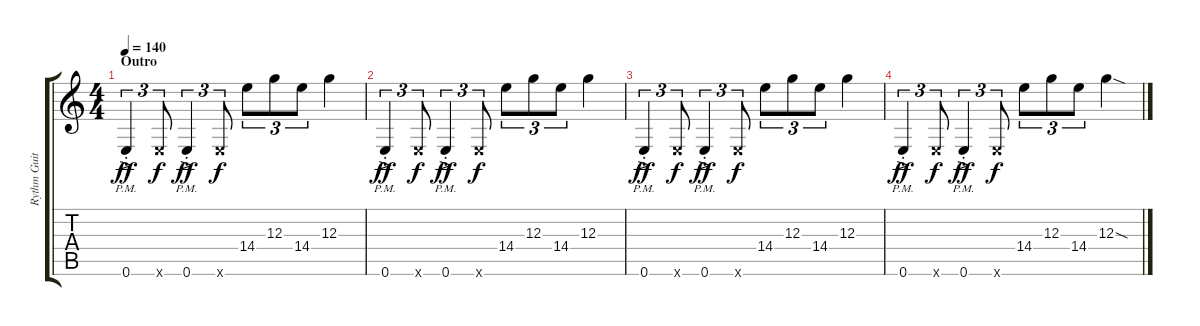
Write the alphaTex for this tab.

\track ("Rythm Guitar (Aidan Nemeth)" "Rythm Guit") {instrument overdrivenguitar}
\staff {score tabs}
\tuning (E4 B3 G3 D3 A2 E2) {hide}
\ts (4 4)
\section ("" "Outro")
\tempo 140
\clef g2
\ks c
0.6{ac pm st}.4{tu (3 2) dy ff volume 16} 0.6{x}.8{tu (3 2) dy f} 0.6{ac pm st}.4{tu (3 2) dy ff} 0.6{x}.8{tu (3 2) dy f} 14.4.8{tu (3 2)} 12.3.8{tu (3 2)} 14.4.8{tu (3 2)} 12.3.4 |
0.6{ac pm st}.4{tu (3 2) dy ff} 0.6{x}.8{tu (3 2) dy f} 0.6{ac pm st}.4{tu (3 2) dy ff} 0.6{x}.8{tu (3 2) dy f} 14.4.8{tu (3 2)} 12.3.8{tu (3 2)} 14.4.8{tu (3 2)} 12.3.4 |
0.6{ac pm st}.4{tu (3 2) dy ff} 0.6{x}.8{tu (3 2) dy f} 0.6{ac pm st}.4{tu (3 2) dy ff} 0.6{x}.8{tu (3 2) dy f} 14.4.8{tu (3 2)} 12.3.8{tu (3 2)} 14.4.8{tu (3 2)} 12.3.4 |
0.6{ac pm st}.4{tu (3 2) dy ff} 0.6{x}.8{tu (3 2) dy f} 0.6{ac pm st}.4{tu (3 2) dy ff} 0.6{x}.8{tu (3 2) dy f} 14.4.8{tu (3 2)} 12.3.8{tu (3 2)} 14.4.8{tu (3 2)} 12.3{sod}.4
